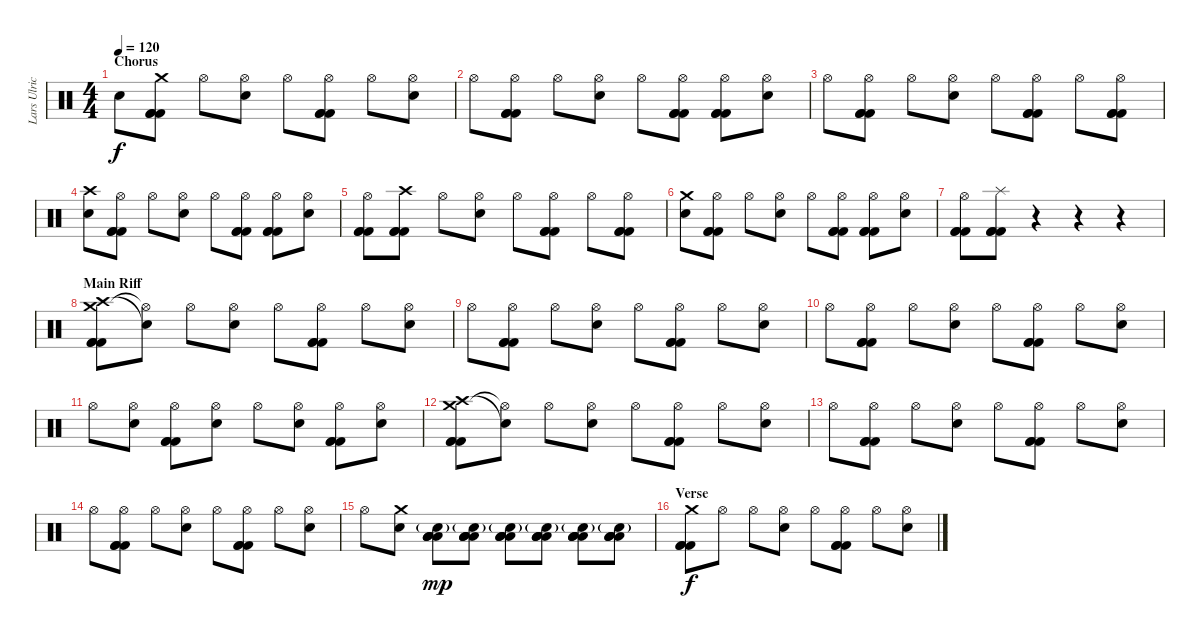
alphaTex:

\track ("Lars Ulrich" "Lars Ulric") {instrument percussion}
\staff {score}
\articulation defaults
\ts (4 4)
\section ("" "Chorus")
\tempo 120
\clef neutral
\ks c "Snare (hit)"{t}.8{dy f}
("Crash medium (hit)" "Kick (hit) 2" "Kick (hit) 2" "Kick (hit) 2").8 "Hi-Hat (open)".8 ("Hi-Hat (open)" "Electric Snare (hit)").8 "Hi-Hat (open)".8 ("Hi-Hat (open)" "Kick (hit) 2" "Kick (hit) 2" "Kick (hit) 2").8 "Hi-Hat (open)".8 ("Hi-Hat (open)" "Electric Snare (hit)").8 |
"Hi-Hat (open)".8 ("Hi-Hat (open)" "Kick (hit) 2" "Kick (hit) 2" "Kick (hit) 2").8 "Hi-Hat (open)".8 ("Hi-Hat (open)" "Electric Snare (hit)").8 "Hi-Hat (open)".8 ("Hi-Hat (open)" "Kick (hit) 2" "Kick (hit) 2" "Kick (hit) 2").8 ("Hi-Hat (open)" "Kick (hit) 2" "Kick (hit) 2" "Kick (hit) 2").8 ("Hi-Hat (open)" "Electric Snare (hit)").8 |
"Hi-Hat (open)".8 ("Hi-Hat (open)" "Kick (hit) 2" "Kick (hit) 2" "Kick (hit) 2").8 "Hi-Hat (open)".8 ("Hi-Hat (open)" "Electric Snare (hit)").8 "Hi-Hat (open)".8 ("Hi-Hat (open)" "Kick (hit) 2" "Kick (hit) 2" "Kick (hit) 2").8 "Hi-Hat (open)".8 ("Hi-Hat (open)" "Kick (hit) 2" "Kick (hit) 2" "Kick (hit) 2").8 |
("Crash high (hit)" "Electric Snare (hit)").8 ("Hi-Hat (open)" "Kick (hit) 2" "Kick (hit) 2" "Kick (hit) 2").8 "Hi-Hat (open)".8 ("Hi-Hat (open)" "Electric Snare (hit)").8 "Hi-Hat (open)".8 ("Hi-Hat (open)" "Kick (hit) 2" "Kick (hit) 2" "Kick (hit) 2").8 ("Hi-Hat (open)" "Kick (hit) 2" "Kick (hit) 2" "Kick (hit) 2").8 ("Hi-Hat (open)" "Electric Snare (hit)").8 |
("Hi-Hat (open)" "Kick (hit) 2" "Kick (hit) 2" "Kick (hit) 2").8 ("Crash high (hit)" "Kick (hit) 2" "Kick (hit) 2" "Kick (hit) 2").8 "Hi-Hat (open)".8 ("Hi-Hat (open)" "Electric Snare (hit)").8 "Hi-Hat (open)".8 ("Hi-Hat (open)" "Kick (hit) 2" "Kick (hit) 2" "Kick (hit) 2").8 "Hi-Hat (open)".8 ("Hi-Hat (open)" "Kick (hit) 2" "Kick (hit) 2" "Kick (hit) 2").8 |
("Crash medium (hit)" "Electric Snare (hit)").8 ("Hi-Hat (open)" "Kick (hit) 2" "Kick (hit) 2" "Kick (hit) 2").8 "Hi-Hat (open)".8 ("Hi-Hat (open)" "Electric Snare (hit)").8 "Hi-Hat (open)".8 ("Hi-Hat (open)" "Kick (hit) 2" "Kick (hit) 2" "Kick (hit) 2").8 ("Hi-Hat (open)" "Kick (hit) 2" "Kick (hit) 2" "Kick (hit) 2").8 ("Hi-Hat (open)" "Electric Snare (hit)").8 |
("Hi-Hat (open)" "Kick (hit) 2" "Kick (hit) 2" "Kick (hit) 2").8 ("Splash (hit)" "Kick (hit) 2" "Kick (hit) 2" "Kick (hit) 2").8 r.4 r.4 r.4 |
\section ("" "Main Riff")
("Crash medium (hit)" "Crash high (hit)" "Kick (hit) 2" "Kick (hit) 2" "Kick (hit) 2").8 ("Hi-Hat (open)"{t} "Snare (hit)"{t}).8 "Hi-Hat (open)".8 ("Hi-Hat (open)" "Electric Snare (hit)").8 "Hi-Hat (open)".8 ("Hi-Hat (open)" "Kick (hit) 2" "Kick (hit) 2" "Kick (hit) 2").8 "Hi-Hat (open)".8 ("Hi-Hat (open)" "Electric Snare (hit)").8 |
"Hi-Hat (open)".8 ("Hi-Hat (open)" "Kick (hit) 2" "Kick (hit) 2" "Kick (hit) 2").8 "Hi-Hat (open)".8 ("Hi-Hat (open)" "Electric Snare (hit)").8 "Hi-Hat (open)".8 ("Hi-Hat (open)" "Kick (hit) 2" "Kick (hit) 2" "Kick (hit) 2").8 "Hi-Hat (open)".8 ("Hi-Hat (open)" "Electric Snare (hit)").8 |
"Hi-Hat (open)".8 ("Hi-Hat (open)" "Kick (hit) 2" "Kick (hit) 2" "Kick (hit) 2").8 "Hi-Hat (open)".8 ("Hi-Hat (open)" "Electric Snare (hit)").8 "Hi-Hat (open)".8 ("Hi-Hat (open)" "Kick (hit) 2" "Kick (hit) 2" "Kick (hit) 2").8 "Hi-Hat (open)".8 ("Hi-Hat (open)" "Electric Snare (hit)").8 |
"Hi-Hat (open)".8 ("Hi-Hat (open)" "Electric Snare (hit)").8 ("Hi-Hat (open)" "Kick (hit) 2" "Kick (hit) 2" "Kick (hit) 2").8 ("Hi-Hat (open)" "Electric Snare (hit)").8 "Hi-Hat (open)".8 ("Hi-Hat (open)" "Electric Snare (hit)").8 ("Hi-Hat (open)" "Kick (hit) 2" "Kick (hit) 2" "Kick (hit) 2").8 ("Hi-Hat (open)" "Electric Snare (hit)").8 |
("Crash medium (hit)" "Crash high (hit)" "Kick (hit) 2" "Kick (hit) 2" "Kick (hit) 2").8 ("Hi-Hat (open)"{t} "Snare (hit)"{t}).8 "Hi-Hat (open)".8 ("Hi-Hat (open)" "Electric Snare (hit)").8 "Hi-Hat (open)".8 ("Hi-Hat (open)" "Kick (hit) 2" "Kick (hit) 2" "Kick (hit) 2").8 "Hi-Hat (open)".8 ("Hi-Hat (open)" "Electric Snare (hit)").8 |
"Hi-Hat (open)".8 ("Hi-Hat (open)" "Kick (hit) 2" "Kick (hit) 2" "Kick (hit) 2").8 "Hi-Hat (open)".8 ("Hi-Hat (open)" "Electric Snare (hit)").8 "Hi-Hat (open)".8 ("Hi-Hat (open)" "Kick (hit) 2" "Kick (hit) 2" "Kick (hit) 2").8 "Hi-Hat (open)".8 ("Hi-Hat (open)" "Electric Snare (hit)").8 |
"Hi-Hat (open)".8 ("Hi-Hat (open)" "Kick (hit) 2" "Kick (hit) 2" "Kick (hit) 2").8 "Hi-Hat (open)".8 ("Hi-Hat (open)" "Electric Snare (hit)").8 "Hi-Hat (open)".8 ("Hi-Hat (open)" "Kick (hit) 2" "Kick (hit) 2" "Kick (hit) 2").8 "Hi-Hat (open)".8 ("Hi-Hat (open)" "Electric Snare (hit)").8 |
"Hi-Hat (open)".8 ("Crash medium (hit)" "Electric Snare (hit)").8 ("Low Floor Tom (hit)" "Low Floor Tom (hit)" "Low Floor Tom (hit)" "Low Floor Tom (hit)" "Electric Snare (hit)"{g}).8{dy mp} ("Low Floor Tom (hit)" "Low Floor Tom (hit)" "Low Floor Tom (hit)" "Low Floor Tom (hit)" "Electric Snare (hit)"{g}).8 ("Low Floor Tom (hit)" "Low Floor Tom (hit)" "Low Floor Tom (hit)" "Low Floor Tom (hit)" "Electric Snare (hit)"{g}).8 ("Low Floor Tom (hit)" "Low Floor Tom (hit)" "Low Floor Tom (hit)" "Low Floor Tom (hit)" "Electric Snare (hit)"{g}).8 ("Low Floor Tom (hit)" "Low Floor Tom (hit)" "Low Floor Tom (hit)" "Low Floor Tom (hit)" "Electric Snare (hit)"{g}).8 ("Low Floor Tom (hit)" "Low Floor Tom (hit)" "Low Floor Tom (hit)" "Low Floor Tom (hit)" "Electric Snare (hit)"{g}).8 |
\section ("" "Verse")
("Crash medium (hit)" "Kick (hit) 2" "Kick (hit) 2" "Kick (hit) 2").8{dy f} "Hi-Hat (open)".8 "Hi-Hat (open)".8 ("Hi-Hat (open)" "Electric Snare (hit)").8 "Hi-Hat (open)".8 ("Hi-Hat (open)" "Kick (hit) 2" "Kick (hit) 2" "Kick (hit) 2").8 "Hi-Hat (open)".8 ("Hi-Hat (open)" "Electric Snare (hit)").8
